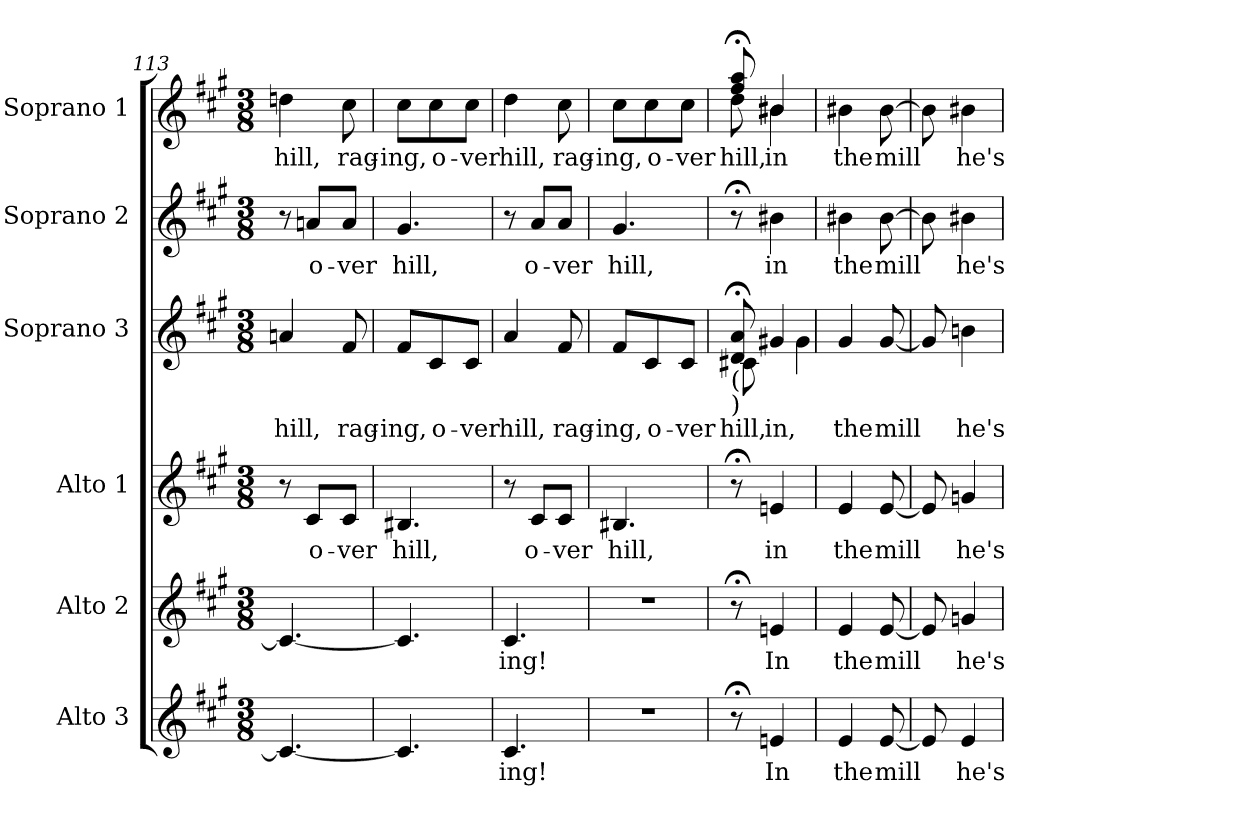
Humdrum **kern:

**kern	**text	**kern	**text	**kern	**text	**kern	**text	**kern	**text	**kern	**text
*part6	*part6	*part5	*part5	*part4	*part4	*part3	*part3	*part2	*part2	*part1	*part1
*staff6	*staff6	*staff5	*staff5	*staff4	*staff4	*staff3	*staff3	*staff2	*staff2	*staff1	*staff1
*I"Alto 3	*	*I"Alto 2	*	*I"Alto 1	*	*I"Soprano 3	*	*I"Soprano 2	*	*I"Soprano 1	*
*I'A 3	*	*I'A 2	*	*I'A 1	*	*I'S 3	*	*I'S 2	*	*I'S 1	*
!!LO:LB:g=z
*clefG2	*	*clefG2	*	*clefG2	*	*clefG2	*	*clefG2	*	*clefG2	*
*k[f#c#g#]	*	*k[f#c#g#]	*	*k[f#c#g#]	*	*k[f#c#g#]	*	*k[f#c#g#]	*	*k[f#c#g#]	*
*f#:	*	*f#:	*	*f#:	*	*f#:	*	*f#:	*	*f#:	*
*M3/8	*	*M3/8	*	*M3/8	*	*M3/8	*	*M3/8	*	*M3/8	*
=113	=113	=113	=113	=113	=113	=113	=113	=113	=113	=113	=113
!	!	!	!	!	!	!	!LO:LY:b	!	!	!	!
!	!	!	!	!	!	!	!	!	!	!	!LO:LY:b
4.c#/_	.	4.c#/_	.	8r	.	4an/	hill,	8r	.	4ddn\	hill,
!	!	!	!	!	!LO:LY:b	!	!	!	!	!	!
!	!	!	!	!	!	!	!	!	!LO:LY:b	!	!
.	.	.	.	8c#/L	o-	.	.	8an/L	o-	.	.
!	!	!	!	!	!LO:LY:b	!	!	!	!	!	!
!	!	!	!	!	!	!	!LO:LY:b	!	!	!	!
!	!	!	!	!	!	!	!	!	!LO:LY:b	!	!
!	!	!	!	!	!	!	!	!	!	!	!LO:LY:b
.	.	.	.	8c#/J	-ver	8f#/	rag-	8a/J	-ver	8cc#\	rag-
=114	=114	=114	=114	=114	=114	=114	=114	=114	=114	=114	=114
!	!	!	!	!	!LO:LY:b	!	!	!	!	!	!
!	!	!	!	!	!	!	!LO:LY:b	!	!	!	!
!	!	!	!	!	!	!	!	!	!LO:LY:b	!	!
!	!	!	!	!	!	!	!	!	!	!	!LO:LY:b
4.c#/]	.	4.c#/]	.	4.B#X/	hill,	8f#/L	-ing,	4.g#/	hill,	8cc#\L	-ing,
!	!	!	!	!	!	!	!LO:LY:b	!	!	!	!
!	!	!	!	!	!	!	!	!	!	!	!LO:LY:b
.	.	.	.	.	.	8c#/	o-	.	.	8cc#\	o-
!	!	!	!	!	!	!	!LO:LY:b	!	!	!	!
!	!	!	!	!	!	!	!	!	!	!	!LO:LY:b
.	.	.	.	.	.	8c#/J	-ver	.	.	8cc#\J	-ver
=115	=115	=115	=115	=115	=115	=115	=115	=115	=115	=115	=115
!	!LO:LY:b	!	!	!	!	!	!	!	!	!	!
!	!	!	!LO:LY:b	!	!	!	!	!	!	!	!
!	!	!	!	!	!	!	!LO:LY:b	!	!	!	!
!	!	!	!	!	!	!	!	!	!	!	!LO:LY:b
4.c#/	-ing!	4.c#/	-ing!	8r	.	4a/	hill,	8r	.	4dd\	hill,
!	!	!	!	!	!LO:LY:b	!	!	!	!	!	!
!	!	!	!	!	!	!	!	!	!LO:LY:b	!	!
.	.	.	.	8c#/L	o-	.	.	8a/L	o-	.	.
!	!	!	!	!	!LO:LY:b	!	!	!	!	!	!
!	!	!	!	!	!	!	!LO:LY:b	!	!	!	!
!	!	!	!	!	!	!	!	!	!LO:LY:b	!	!
!	!	!	!	!	!	!	!	!	!	!	!LO:LY:b
.	.	.	.	8c#/J	-ver	8f#/	rag-	8a/J	-ver	8cc#\	rag-
=116	=116	=116	=116	=116	=116	=116	=116	=116	=116	=116	=116
!	!	!	!	!	!LO:LY:b	!	!	!	!	!	!
!	!	!	!	!	!	!	!LO:LY:b	!	!	!	!
!	!	!	!	!	!	!	!	!	!LO:LY:b	!	!
!	!	!	!	!	!	!	!	!	!	!	!LO:LY:b
4.r	.	4.r	.	4.B#X/	hill,	8f#/L	-ing,	4.g#/	hill,	8cc#\L	-ing,
!	!	!	!	!	!	!	!LO:LY:b	!	!	!	!
!	!	!	!	!	!	!	!	!	!	!	!LO:LY:b
.	.	.	.	.	.	8c#/	o-	.	.	8cc#\	o-
!	!	!	!	!	!	!	!LO:LY:b	!	!	!	!
!	!	!	!	!	!	!	!	!	!	!	!LO:LY:b
.	.	.	.	.	.	8c#/J	-ver	.	.	8cc#\J	-ver
=117	=117	=117	=117	=117	=117	=117	=117	=117	=117	=117	=117
!	!	!	!	!	!	!	!LO:LY:b	!	!	!	!
*	*	*	*	*	*	*^	*	*	*	*	*
!	!	!	!	!	!	!LO:TX:b:t=(	!	!	!	!	!	!
!	!	!	!	!	!	!LO:TX:b:t=)	!	!	!	!	!	!
!	!	!	!	!	!	!	!	!	!	!	!	!LO:LY:b
*	*	*	*	*	*	*	*	*	*	*	*^	*
8r;<	.	8r;<	.	8r;<	.	8d/;<Z 8a/;<Z	8c#X\	hill,	8r;<	.	8ff#/;<Z 8aa/;<Z	8dd\	hill,
!	!LO:LY:b	!	!	!	!	!	!	!	!	!	!	!	!
!	!	!	!LO:LY:b	!	!	!	!	!	!	!	!	!	!
!	!	!	!	!	!LO:LY:b	!	!	!	!	!	!	!	!
!	!	!	!	!	!	!	!	!LO:LY:b	!	!	!	!	!
!	!	!	!	!	!	!	!	!	!	!LO:LY:b	!	!	!
!	!	!	!	!	!	!	!	!	!	!	!	!	!LO:LY:b
4en/	In	4en/	In	4en/	in	4g#X/	4g#\	in,	4b#X\	in	4b#X/	4b#\	in
*	*	*	*	*	*	*v	*v	*	*	*	*v	*v	*
=118	=118	=118	=118	=118	=118	=118	=118	=118	=118	=118	=118
*	*	*	*	*	*	*^	*	*	*	*^	*
!	!LO:LY:b	!	!	!	!	!	!	!	!	!	!	!	!
*	*	*	*	*	*	*v	*v	*	*	*	*v	*v	*
*	*	*	*	*	*	*^	*	*	*	*^	*
!	!	!	!LO:LY:b	!	!	!	!	!	!	!	!	!	!
*	*	*	*	*	*	*v	*v	*	*	*	*v	*v	*
*	*	*	*	*	*	*^	*	*	*	*^	*
!	!	!	!	!	!LO:LY:b	!	!	!	!	!	!	!	!
*	*	*	*	*	*	*v	*v	*	*	*	*v	*v	*
*	*	*	*	*	*	*^	*	*	*	*^	*
!	!	!	!	!	!	!	!	!LO:LY:b	!	!	!	!	!
*	*	*	*	*	*	*v	*v	*	*	*	*v	*v	*
*	*	*	*	*	*	*^	*	*	*	*^	*
!	!	!	!	!	!	!	!	!	!	!LO:LY:b	!	!	!
*	*	*	*	*	*	*v	*v	*	*	*	*v	*v	*
*	*	*	*	*	*	*^	*	*	*	*^	*
!	!	!	!	!	!	!	!	!	!	!	!	!	!LO:LY:b
*	*	*	*	*	*	*v	*v	*	*	*	*v	*v	*
4e/	the	4e/	the	4e/	the	4g#/	the	4b#X\	the	4b#X\	the
!	!LO:LY:b	!	!	!	!	!	!	!	!	!	!
!	!	!	!LO:LY:b	!	!	!	!	!	!	!	!
!	!	!	!	!	!LO:LY:b	!	!	!	!	!	!
!	!	!	!	!	!	!	!LO:LY:b	!	!	!	!
!	!	!	!	!	!	!	!	!	!LO:LY:b	!	!
!	!	!	!	!	!	!	!	!	!	!	!LO:LY:b
[8e/	mill	[8e/	mill	[8e/	mill	[8g#/	mill	[8b#\	mill	[8b#\	mill
=119	=119	=119	=119	=119	=119	=119	=119	=119	=119	=119	=119
8e/]	.	8e/]	.	8e/]	.	8g#/]	.	8b#\]	.	8b#\]	.
!	!LO:LY:b	!	!	!	!	!	!	!	!	!	!
!	!	!	!LO:LY:b	!	!	!	!	!	!	!	!
!	!	!	!	!	!LO:LY:b	!	!	!	!	!	!
!	!	!	!	!	!	!	!LO:LY:b	!	!	!	!
!	!	!	!	!	!	!	!	!	!LO:LY:b	!	!
!	!	!	!	!	!	!	!	!	!	!	!LO:LY:b
4e/	he's	4gn/	he's	4gn/	he's	4bn\	he's	4b#X\	he's	4b#X\	he's
=	=	=	=	=	=	=	=	=	=	=	=
*-	*-	*-	*-	*-	*-	*-	*-	*-	*-	*-	*-
